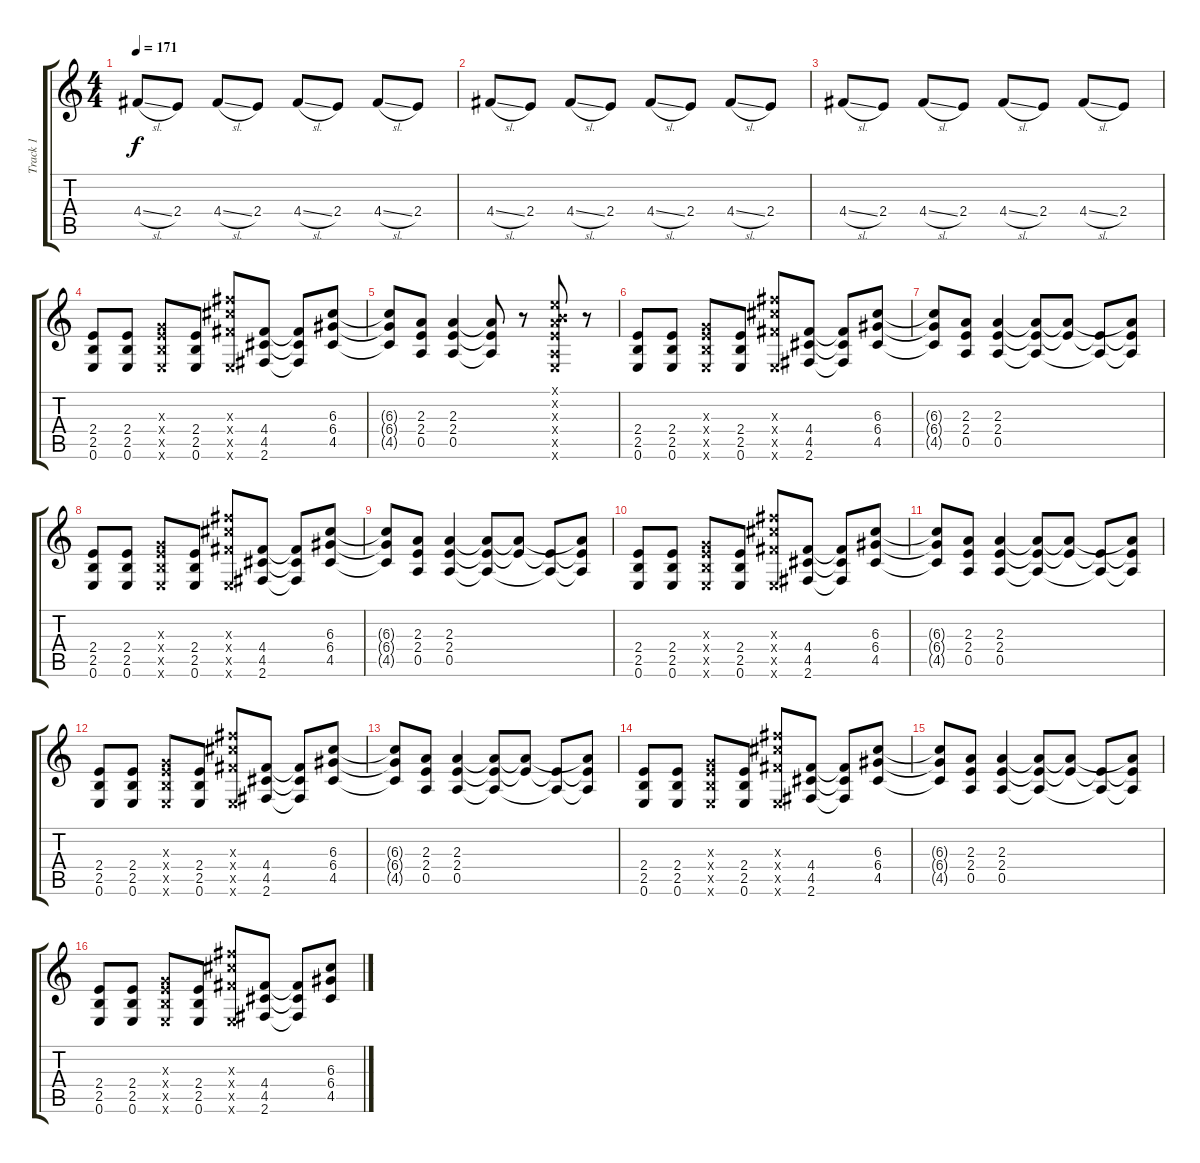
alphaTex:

\track ("Track 1" "Track 1") {instrument overdrivenguitar}
\staff {score tabs}
\tuning (E4 B3 G3 D3 A2 E2) {hide}
\ts (4 4)
\tempo 171
\clef g2
\ks c
4.4{sl}.8{dy f volume 12} 2.4.8 4.4{sl}.8 2.4.8 4.4{sl}.8 2.4.8 4.4{sl}.8 2.4.8 |
4.4{sl}.8{volume 12} 2.4.8 4.4{sl}.8 2.4.8 4.4{sl}.8 2.4.8 4.4{sl}.8 2.4.8 |
4.4{sl}.8{volume 12} 2.4.8 4.4{sl}.8 2.4.8 4.4{sl}.8 2.4.8 4.4{sl}.8 2.4.8 |
(2.4 2.5 0.6).8{volume 13 instrument distortionguitar} (2.4 2.5 0.6).8 (0.3{x} 2.4{x} 2.5{x} 0.6{x}).8 (2.4 2.5 0.6).8 (11.3{x} 11.4{x} 9.5{x} 0.6{x}).8 (4.4 4.5 2.6).8 (4.4{t} 4.5{t} 2.6{t}).8 (6.3 6.4 4.5).8 |
(6.3{t} 6.4{t} 4.5{t}).8 (2.3 2.4 0.5).8 (2.3 2.4 0.5).4 (2.3{t} 2.4{t} 0.5{t}).8 r.8 (0.1{x} 0.2{x} 2.3{x} 2.4{x} 0.5{x} 0.6{x}).8 r.8 |
(2.4 2.5 0.6).8{volume 13 instrument distortionguitar} (2.4 2.5 0.6).8 (0.3{x} 2.4{x} 2.5{x} 0.6{x}).8 (2.4 2.5 0.6).8 (11.3{x} 11.4{x} 9.5{x} 0.6{x}).8 (4.4 4.5 2.6).8 (4.4{t} 4.5{t} 2.6{t}).8 (6.3 6.4 4.5).8 |
(6.3{t} 6.4{t} 4.5{t}).8 (2.3 2.4 0.5).8 (2.3 2.4 0.5).4 (2.3{t} 2.4{t} 0.5{t}).8 (2.3{t} 2.4{t}).8 (2.4{t} 0.5{t}).8 (2.3{t} 2.4{t} 0.5{t}).8 |
(2.4 2.5 0.6).8{volume 13 instrument distortionguitar} (2.4 2.5 0.6).8 (0.3{x} 2.4{x} 2.5{x} 0.6{x}).8 (2.4 2.5 0.6).8 (11.3{x} 11.4{x} 9.5{x} 0.6{x}).8 (4.4 4.5 2.6).8 (4.4{t} 4.5{t} 2.6{t}).8 (6.3 6.4 4.5).8 |
(6.3{t} 6.4{t} 4.5{t}).8 (2.3 2.4 0.5).8 (2.3 2.4 0.5).4 (2.3{t} 2.4{t} 0.5{t}).8 (2.3{t} 2.4{t}).8 (2.4{t} 0.5{t}).8 (2.3{t} 2.4{t} 0.5{t}).8 |
(2.4 2.5 0.6).8{volume 13 instrument distortionguitar} (2.4 2.5 0.6).8 (0.3{x} 2.4{x} 2.5{x} 0.6{x}).8 (2.4 2.5 0.6).8 (11.3{x} 11.4{x} 9.5{x} 0.6{x}).8 (4.4 4.5 2.6).8 (4.4{t} 4.5{t} 2.6{t}).8 (6.3 6.4 4.5).8 |
(6.3{t} 6.4{t} 4.5{t}).8 (2.3 2.4 0.5).8 (2.3 2.4 0.5).4 (2.3{t} 2.4{t} 0.5{t}).8 (2.3{t} 2.4{t}).8 (2.4{t} 0.5{t}).8 (2.3{t} 2.4{t} 0.5{t}).8 |
(2.4 2.5 0.6).8{volume 13 instrument distortionguitar} (2.4 2.5 0.6).8 (0.3{x} 2.4{x} 2.5{x} 0.6{x}).8 (2.4 2.5 0.6).8 (11.3{x} 11.4{x} 9.5{x} 0.6{x}).8 (4.4 4.5 2.6).8 (4.4{t} 4.5{t} 2.6{t}).8 (6.3 6.4 4.5).8 |
(6.3{t} 6.4{t} 4.5{t}).8 (2.3 2.4 0.5).8 (2.3 2.4 0.5).4 (2.3{t} 2.4{t} 0.5{t}).8 (2.3{t} 2.4{t}).8 (2.4{t} 0.5{t}).8 (2.3{t} 2.4{t} 0.5{t}).8 |
(2.4 2.5 0.6).8{volume 13 instrument distortionguitar} (2.4 2.5 0.6).8 (0.3{x} 2.4{x} 2.5{x} 0.6{x}).8 (2.4 2.5 0.6).8 (11.3{x} 11.4{x} 9.5{x} 0.6{x}).8 (4.4 4.5 2.6).8 (4.4{t} 4.5{t} 2.6{t}).8 (6.3 6.4 4.5).8 |
(6.3{t} 6.4{t} 4.5{t}).8 (2.3 2.4 0.5).8 (2.3 2.4 0.5).4 (2.3{t} 2.4{t} 0.5{t}).8 (2.3{t} 2.4{t}).8 (2.4{t} 0.5{t}).8 (2.3{t} 2.4{t} 0.5{t}).8 |
(2.4 2.5 0.6).8{volume 13 instrument distortionguitar} (2.4 2.5 0.6).8 (0.3{x} 2.4{x} 2.5{x} 0.6{x}).8 (2.4 2.5 0.6).8 (11.3{x} 11.4{x} 9.5{x} 0.6{x}).8 (4.4 4.5 2.6).8 (4.4{t} 4.5{t} 2.6{t}).8 (6.3 6.4 4.5).8
